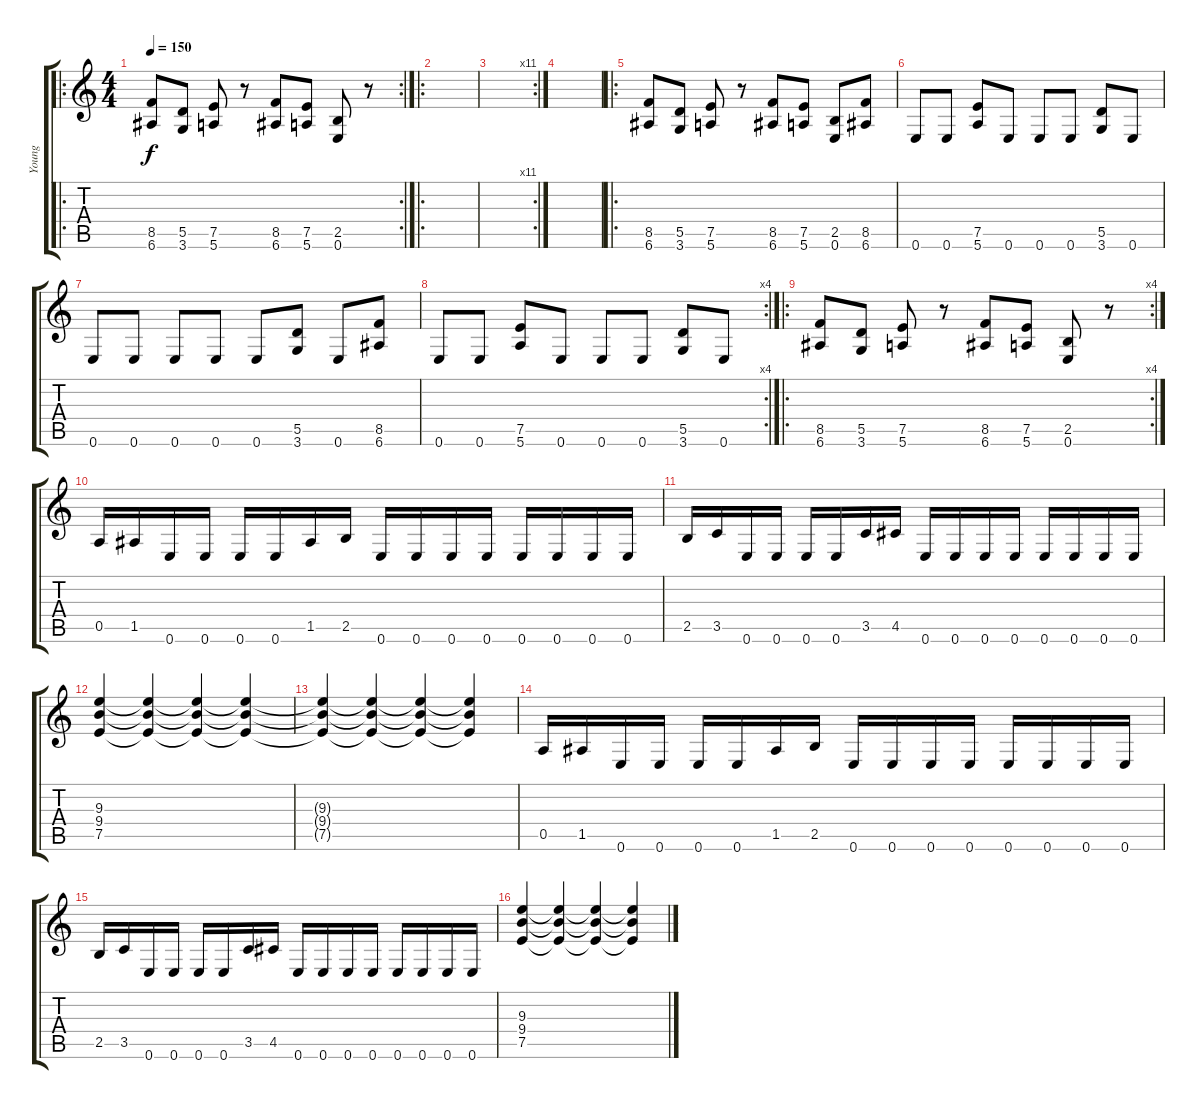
\track ("Young" "Young") {instrument distortionguitar}
\staff {score tabs}
\tuning (E4 B3 G3 D3 A2 E2) {hide}
\ro
\rc 2
\ts (4 4)
\tempo 150
\clef g2
\ks c
(8.5 6.6).8{dy f instrument distortionguitar} (5.5 3.6).8 (7.5 5.6).8 r.8 (8.5 6.6).8 (7.5 5.6).8 (2.5 0.6).8 r.8 |
\ro
|
\rc 11
|
|
\ro
(8.5 6.6).8 (5.5 3.6).8 (7.5 5.6).8 r.8 (8.5 6.6).8 (7.5 5.6).8 (2.5 0.6).8 (8.5 6.6).8 |
0.6.8 0.6.8 (7.5 5.6).8 0.6.8 0.6.8 0.6.8 (5.5 3.6).8 0.6.8 |
0.6.8 0.6.8 0.6.8 0.6.8 0.6.8 (5.5 3.6).8 0.6.8 (8.5 6.6).8 |
\rc 4
0.6.8 0.6.8 (7.5 5.6).8 0.6.8 0.6.8 0.6.8 (5.5 3.6).8 0.6.8 |
\ro
\rc 4
(8.5 6.6).8 (5.5 3.6).8 (7.5 5.6).8 r.8 (8.5 6.6).8 (7.5 5.6).8 (2.5 0.6).8 r.8 |
0.5.16 1.5.16 0.6.16 0.6.16 0.6.16 0.6.16 1.5.16 2.5.16 0.6.16 0.6.16 0.6.16 0.6.16 0.6.16 0.6.16 0.6.16 0.6.16 |
2.5.16 3.5.16 0.6.16 0.6.16 0.6.16 0.6.16 3.5.16 4.5.16 0.6.16 0.6.16 0.6.16 0.6.16 0.6.16 0.6.16 0.6.16 0.6.16 |
(9.3 9.4 7.5).4 (9.3{t} 9.4{t} 7.5{t}).4 (9.3{t} 9.4{t} 7.5{t}).4 (9.3{t} 9.4{t} 7.5{t}).4 |
(9.3{t} 9.4{t} 7.5{t}).4 (9.3{t} 9.4{t} 7.5{t}).4 (9.3{t} 9.4{t} 7.5{t}).4 (9.3{t} 9.4{t} 7.5{t}).4 |
0.5.16 1.5.16 0.6.16 0.6.16 0.6.16 0.6.16 1.5.16 2.5.16 0.6.16 0.6.16 0.6.16 0.6.16 0.6.16 0.6.16 0.6.16 0.6.16 |
2.5.16 3.5.16 0.6.16 0.6.16 0.6.16 0.6.16 3.5.16 4.5.16 0.6.16 0.6.16 0.6.16 0.6.16 0.6.16 0.6.16 0.6.16 0.6.16 |
(9.3 9.4 7.5).4 (9.3{t} 9.4{t} 7.5{t}).4 (9.3{t} 9.4{t} 7.5{t}).4 (9.3{t} 9.4{t} 7.5{t}).4
